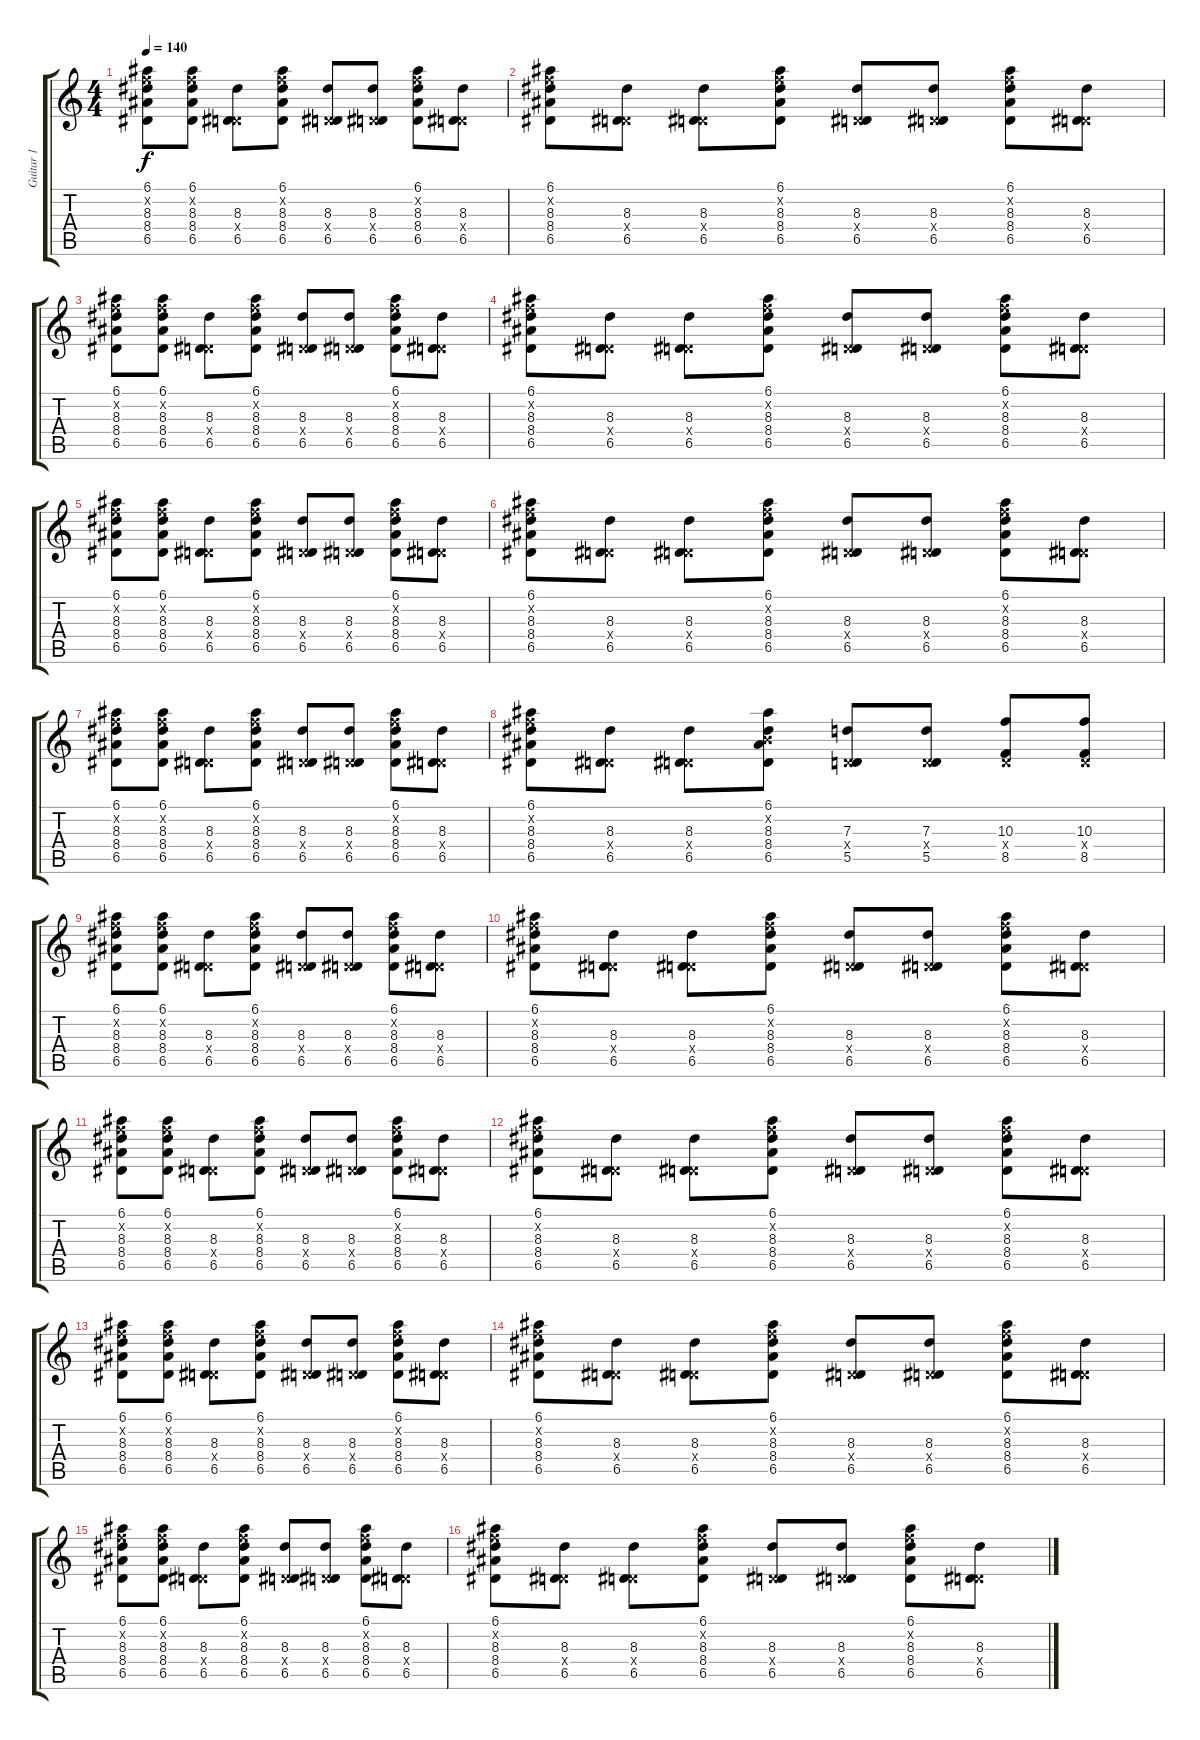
\track ("Guitar 1" "Guitar 1") {instrument overdrivenguitar}
\staff {score tabs}
\tuning (E4 B3 G3 D3 A2 D2) {hide}
\ts (4 4)
\tempo 140
\clef g2
\ks c
(6.1 6.2{x} 8.3 8.4 6.5).8{dy f} (6.1 6.2{x} 8.3 8.4 6.5).8 (8.3 0.4{x} 6.5).8 (6.1 6.2{x} 8.3 8.4 6.5).8 (8.3 0.4{x} 6.5).8 (8.3 0.4{x} 6.5).8 (6.1 6.2{x} 8.3 8.4 6.5).8 (8.3 0.4{x} 6.5).8 |
(6.1 6.2{x} 8.3 8.4 6.5).8 (8.3 0.4{x} 6.5).8 (8.3 0.4{x} 6.5).8 (6.1 6.2{x} 8.3 8.4 6.5).8 (8.3 0.4{x} 6.5).8 (8.3 0.4{x} 6.5).8 (6.1 6.2{x} 8.3 8.4 6.5).8 (8.3 0.4{x} 6.5).8 |
(6.1 6.2{x} 8.3 8.4 6.5).8 (6.1 6.2{x} 8.3 8.4 6.5).8 (8.3 0.4{x} 6.5).8 (6.1 6.2{x} 8.3 8.4 6.5).8 (8.3 0.4{x} 6.5).8 (8.3 0.4{x} 6.5).8 (6.1 6.2{x} 8.3 8.4 6.5).8 (8.3 0.4{x} 6.5).8 |
(6.1 6.2{x} 8.3 8.4 6.5).8 (8.3 0.4{x} 6.5).8 (8.3 0.4{x} 6.5).8 (6.1 6.2{x} 8.3 8.4 6.5).8 (8.3 0.4{x} 6.5).8 (8.3 0.4{x} 6.5).8 (6.1 6.2{x} 8.3 8.4 6.5).8 (8.3 0.4{x} 6.5).8 |
(6.1 6.2{x} 8.3 8.4 6.5).8 (6.1 6.2{x} 8.3 8.4 6.5).8 (8.3 0.4{x} 6.5).8 (6.1 6.2{x} 8.3 8.4 6.5).8 (8.3 0.4{x} 6.5).8 (8.3 0.4{x} 6.5).8 (6.1 6.2{x} 8.3 8.4 6.5).8 (8.3 0.4{x} 6.5).8 |
(6.1 6.2{x} 8.3 8.4 6.5).8 (8.3 0.4{x} 6.5).8 (8.3 0.4{x} 6.5).8 (6.1 6.2{x} 8.3 8.4 6.5).8 (8.3 0.4{x} 6.5).8 (8.3 0.4{x} 6.5).8 (6.1 6.2{x} 8.3 8.4 6.5).8 (8.3 0.4{x} 6.5).8 |
(6.1 6.2{x} 8.3 8.4 6.5).8 (6.1 6.2{x} 8.3 8.4 6.5).8 (8.3 0.4{x} 6.5).8 (6.1 6.2{x} 8.3 8.4 6.5).8 (8.3 0.4{x} 6.5).8 (8.3 0.4{x} 6.5).8 (6.1 6.2{x} 8.3 8.4 6.5).8 (8.3 0.4{x} 6.5).8 |
(6.1 6.2{x} 8.3 8.4 6.5).8 (8.3 0.4{x} 6.5).8 (8.3 0.4{x} 6.5).8 (6.1 0.2{x} 8.3 8.4 6.5).8 (7.3 0.4{x} 5.5).8 (7.3 0.4{x} 5.5).8 (10.3 0.4{x} 8.5).8 (10.3 0.4{x} 8.5).8 |
(6.1 6.2{x} 8.3 8.4 6.5).8 (6.1 6.2{x} 8.3 8.4 6.5).8 (8.3 0.4{x} 6.5).8 (6.1 6.2{x} 8.3 8.4 6.5).8 (8.3 0.4{x} 6.5).8 (8.3 0.4{x} 6.5).8 (6.1 6.2{x} 8.3 8.4 6.5).8 (8.3 0.4{x} 6.5).8 |
(6.1 6.2{x} 8.3 8.4 6.5).8 (8.3 0.4{x} 6.5).8 (8.3 0.4{x} 6.5).8 (6.1 6.2{x} 8.3 8.4 6.5).8 (8.3 0.4{x} 6.5).8 (8.3 0.4{x} 6.5).8 (6.1 6.2{x} 8.3 8.4 6.5).8 (8.3 0.4{x} 6.5).8 |
(6.1 6.2{x} 8.3 8.4 6.5).8 (6.1 6.2{x} 8.3 8.4 6.5).8 (8.3 0.4{x} 6.5).8 (6.1 6.2{x} 8.3 8.4 6.5).8 (8.3 0.4{x} 6.5).8 (8.3 0.4{x} 6.5).8 (6.1 6.2{x} 8.3 8.4 6.5).8 (8.3 0.4{x} 6.5).8 |
(6.1 6.2{x} 8.3 8.4 6.5).8 (8.3 0.4{x} 6.5).8 (8.3 0.4{x} 6.5).8 (6.1 6.2{x} 8.3 8.4 6.5).8 (8.3 0.4{x} 6.5).8 (8.3 0.4{x} 6.5).8 (6.1 6.2{x} 8.3 8.4 6.5).8 (8.3 0.4{x} 6.5).8 |
(6.1 6.2{x} 8.3 8.4 6.5).8 (6.1 6.2{x} 8.3 8.4 6.5).8 (8.3 0.4{x} 6.5).8 (6.1 6.2{x} 8.3 8.4 6.5).8 (8.3 0.4{x} 6.5).8 (8.3 0.4{x} 6.5).8 (6.1 6.2{x} 8.3 8.4 6.5).8 (8.3 0.4{x} 6.5).8 |
(6.1 6.2{x} 8.3 8.4 6.5).8 (8.3 0.4{x} 6.5).8 (8.3 0.4{x} 6.5).8 (6.1 6.2{x} 8.3 8.4 6.5).8 (8.3 0.4{x} 6.5).8 (8.3 0.4{x} 6.5).8 (6.1 6.2{x} 8.3 8.4 6.5).8 (8.3 0.4{x} 6.5).8 |
(6.1 6.2{x} 8.3 8.4 6.5).8 (6.1 6.2{x} 8.3 8.4 6.5).8 (8.3 0.4{x} 6.5).8 (6.1 6.2{x} 8.3 8.4 6.5).8 (8.3 0.4{x} 6.5).8 (8.3 0.4{x} 6.5).8 (6.1 6.2{x} 8.3 8.4 6.5).8 (8.3 0.4{x} 6.5).8 |
(6.1 6.2{x} 8.3 8.4 6.5).8 (8.3 0.4{x} 6.5).8 (8.3 0.4{x} 6.5).8 (6.1 6.2{x} 8.3 8.4 6.5).8 (8.3 0.4{x} 6.5).8 (8.3 0.4{x} 6.5).8 (6.1 6.2{x} 8.3 8.4 6.5).8 (8.3 0.4{x} 6.5).8
